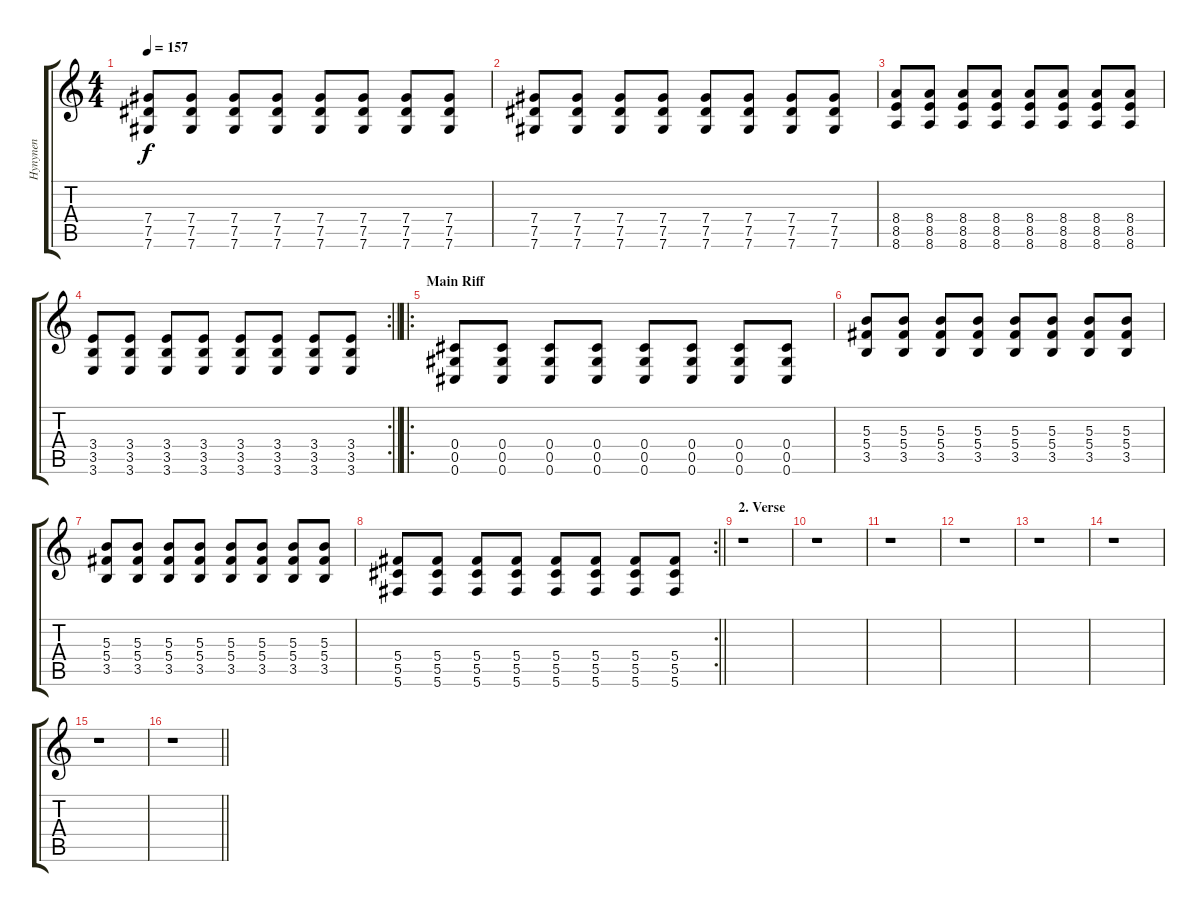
\track ("Hynynen" "Hynynen") {instrument distortionguitar}
\staff {score tabs}
\tuning (Eb4 Bb3 Gb3 Db3 Ab2 Db2) {hide}
\ts (4 4)
\tempo 157
\clef g2
\ks c
(7.4 7.5 7.6).8{dy f} (7.4 7.5 7.6).8 (7.4 7.5 7.6).8 (7.4 7.5 7.6).8 (7.4 7.5 7.6).8 (7.4 7.5 7.6).8 (7.4 7.5 7.6).8 (7.4 7.5 7.6).8 |
(7.4 7.5 7.6).8 (7.4 7.5 7.6).8 (7.4 7.5 7.6).8 (7.4 7.5 7.6).8 (7.4 7.5 7.6).8 (7.4 7.5 7.6).8 (7.4 7.5 7.6).8 (7.4 7.5 7.6).8 |
(8.4 8.5 8.6).8 (8.4 8.5 8.6).8 (8.4 8.5 8.6).8 (8.4 8.5 8.6).8 (8.4 8.5 8.6).8 (8.4 8.5 8.6).8 (8.4 8.5 8.6).8 (8.4 8.5 8.6).8 |
\rc 2
\barLineRight lightlight
(3.4 3.5 3.6).8 (3.4 3.5 3.6).8 (3.4 3.5 3.6).8 (3.4 3.5 3.6).8 (3.4 3.5 3.6).8 (3.4 3.5 3.6).8 (3.4 3.5 3.6).8 (3.4 3.5 3.6).8 |
\ro
\section ("" "Main Riff")
(0.4 0.5 0.6).8 (0.4 0.5 0.6).8 (0.4 0.5 0.6).8 (0.4 0.5 0.6).8 (0.4 0.5 0.6).8 (0.4 0.5 0.6).8 (0.4 0.5 0.6).8 (0.4 0.5 0.6).8 |
(5.3 5.4 3.5).8 (5.3 5.4 3.5).8 (5.3 5.4 3.5).8 (5.3 5.4 3.5).8 (5.3 5.4 3.5).8 (5.3 5.4 3.5).8 (5.3 5.4 3.5).8 (5.3 5.4 3.5).8 |
(5.3 5.4 3.5).8 (5.3 5.4 3.5).8 (5.3 5.4 3.5).8 (5.3 5.4 3.5).8 (5.3 5.4 3.5).8 (5.3 5.4 3.5).8 (5.3 5.4 3.5).8 (5.3 5.4 3.5).8 |
\rc 2
\barLineRight lightlight
(5.4 5.5 5.6).8 (5.4 5.5 5.6).8 (5.4 5.5 5.6).8 (5.4 5.5 5.6).8 (5.4 5.5 5.6).8 (5.4 5.5 5.6).8 (5.4 5.5 5.6).8 (5.4 5.5 5.6).8 |
\section ("" "2. Verse")
r.1 |
r.1 |
r.1 |
r.1 |
r.1 |
r.1 |
r.1 |
\barLineRight lightlight
r.1
